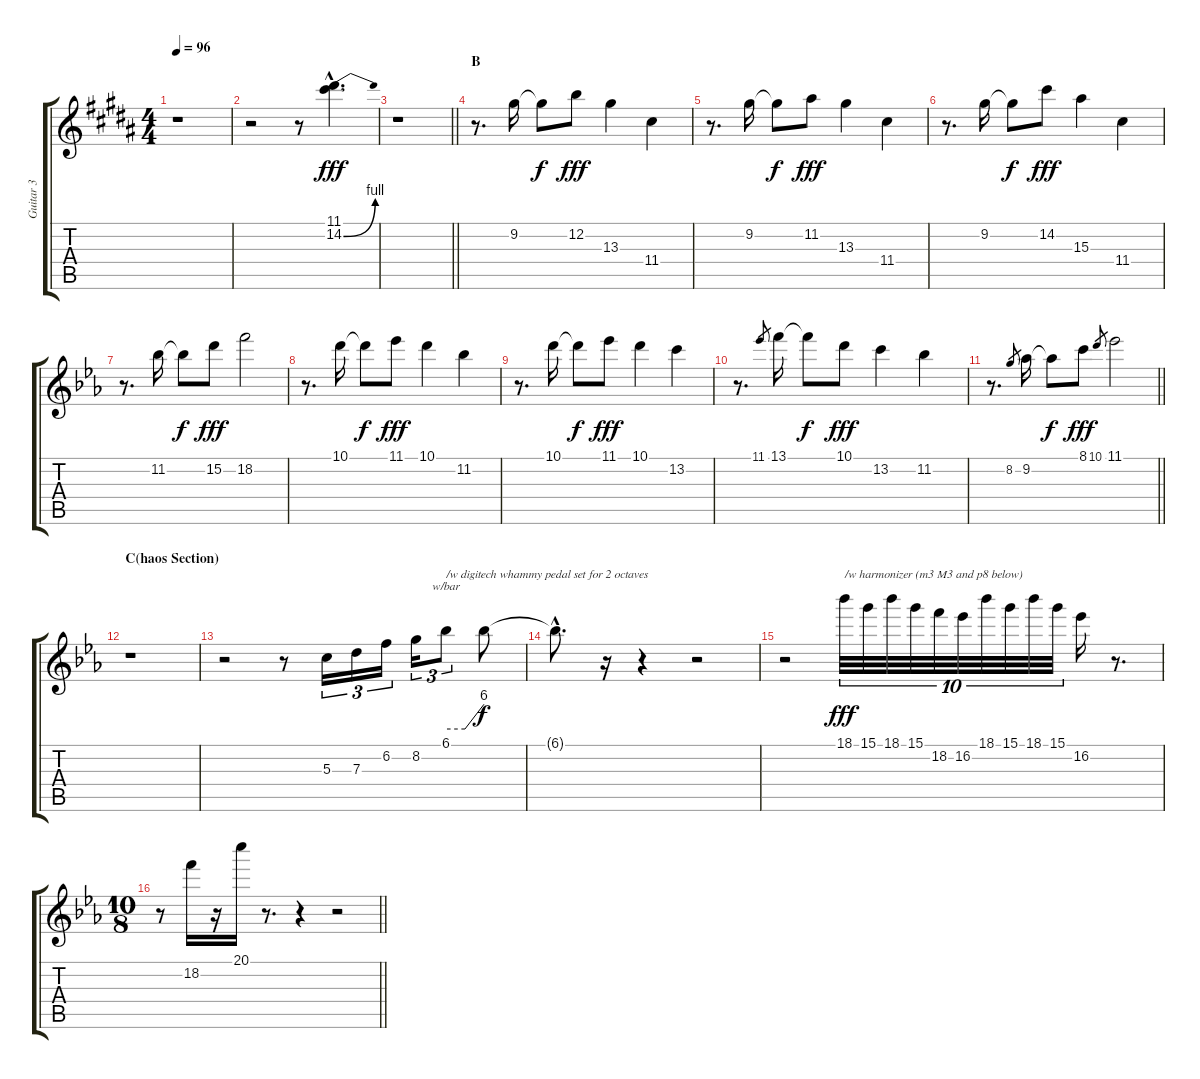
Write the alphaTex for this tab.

\track ("Guitar 3" "Guitar 3") {instrument distortionguitar}
\staff {score tabs}
\tuning (E4 B3 G3 D3 A2 E2) {hide}
\ts (4 4)
\tempo 96
\clef g2
\ks b
r.1{dy fff} |
r.2 r.8 (11.1{hac} 14.2{be (bend 0 0 60 4) hac}).4{d} |
\barLineRight lightlight
r.1 |
\section ("" "B")
r.8{d} 9.2.16 9.2{t}.8{dy f} 12.2.8{dy fff} 13.3.4 11.4.4 |
r.8{d} 9.2.16 9.2{t}.8{dy f} 11.2.8{dy fff} 13.3.4 11.4.4 |
r.8{d} 9.2.16 9.2{t}.8{dy f} 14.2.8{dy fff} 15.3.4 11.4.4 |
\ks eb
r.8{d} 11.2.16 11.2{t}.8{dy f} 15.2.8{dy fff} 18.2.2 |
r.8{d} 10.1.16 10.1{t}.8{dy f} 11.1.8{dy fff} 10.1.4 11.2.4 |
r.8{d} 10.1.16 10.1{t}.8{dy f} 11.1.8{dy fff} 10.1.4 13.2.4 |
r.8{d} 11.1.8{gr} 13.1.16 13.1{t}.8{dy f} 10.1.8{dy fff} 13.2.4 11.2.4 |
\barLineRight lightlight
r.8{d} 8.2.8{gr} 9.2.16 9.2{t}.8{dy f} 8.1.8{dy fff} 10.1.8{gr} 11.1.2 |
\section ("" "C(haos Section)")
r.1 |
r.2 r.8 5.3.16{tu (3 2)} 7.3.16{tu (3 2)} 6.2.16{tu (3 2)} 8.2.16{tu (3 2)} 6.1.8{tu (3 2) tbe (custom default 0 0 30 0 60 24) txt "/w digitech whammy pedal set for 2 octaves" volume 0} 6.1{t}.8{dy f} |
6.1{hac t}.8{d} r.16{volume 16} r.4 r.2 |
r.2 18.1.32{tu (10 8) txt "/w harmonizer (m3 M3 and p8 below)" dy fff} 15.1.32{tu (10 8)} 18.1.32{tu (10 8)} 15.1.32{tu (10 8)} 18.2.32{tu (10 8)} 16.2.32{tu (10 8)} 18.1.32{tu (10 8)} 15.1.32{tu (10 8)} 18.1.32{tu (10 8)} 15.1.32{tu (10 8)} 16.2.16 r.8{d} |
\ts (10 8)
\barLineRight lightlight
r.8 18.2.16 r.16 20.1.16 r.8{d} r.4 r.2
